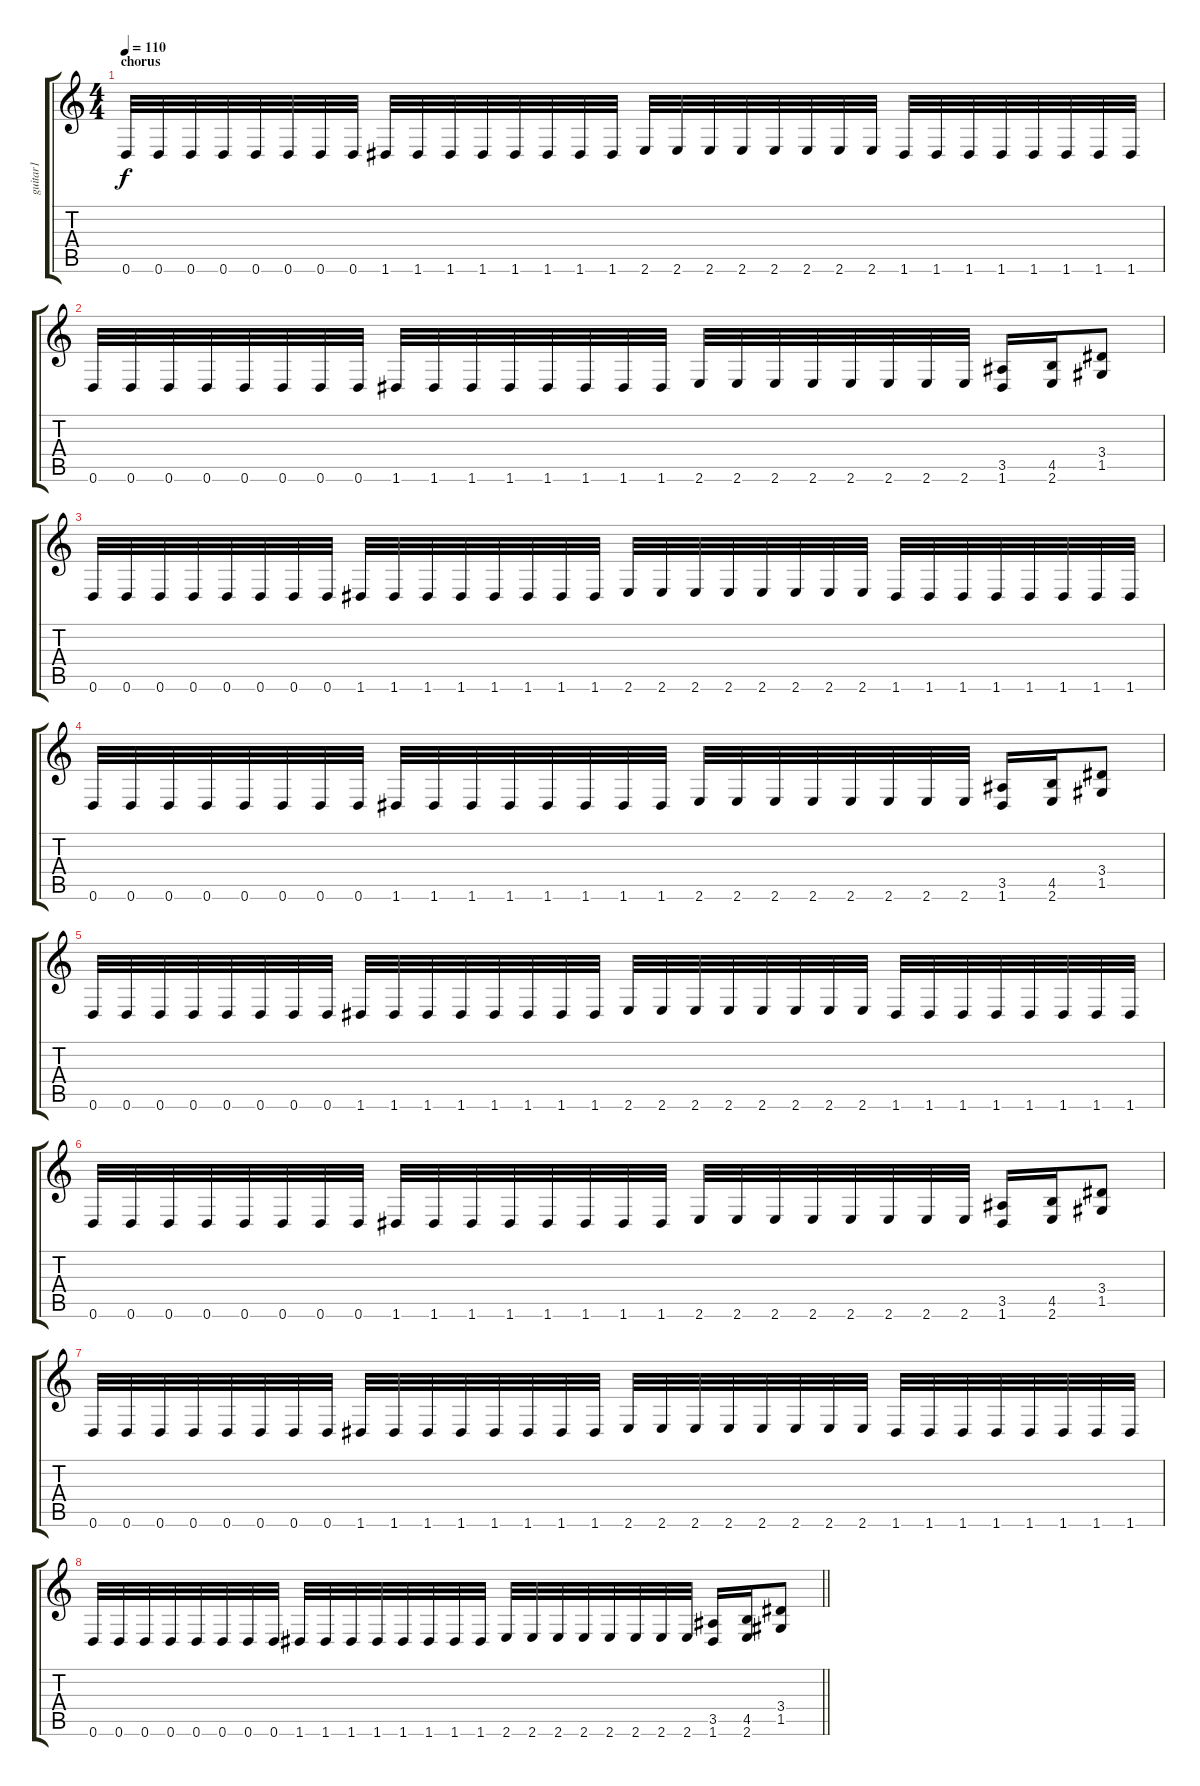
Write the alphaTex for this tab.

\track ("guitar1" "guitar1") {instrument distortionguitar}
\staff {score tabs}
\tuning (D4 A3 F3 C3 G2 D2) {hide}
\ts (4 4)
\section ("" "chorus")
\tempo 110
\clef g2
\ks c
0.6.32{dy f} 0.6.32 0.6.32 0.6.32 0.6.32 0.6.32 0.6.32 0.6.32 1.6.32 1.6.32 1.6.32 1.6.32 1.6.32 1.6.32 1.6.32 1.6.32 2.6.32 2.6.32 2.6.32 2.6.32 2.6.32 2.6.32 2.6.32 2.6.32 1.6.32 1.6.32 1.6.32 1.6.32 1.6.32 1.6.32 1.6.32 1.6.32 |
0.6.32 0.6.32 0.6.32 0.6.32 0.6.32 0.6.32 0.6.32 0.6.32 1.6.32 1.6.32 1.6.32 1.6.32 1.6.32 1.6.32 1.6.32 1.6.32 2.6.32 2.6.32 2.6.32 2.6.32 2.6.32 2.6.32 2.6.32 2.6.32 (3.5 1.6).16 (4.5 2.6).16 (3.4 1.5).8 |
0.6.32 0.6.32 0.6.32 0.6.32 0.6.32 0.6.32 0.6.32 0.6.32 1.6.32 1.6.32 1.6.32 1.6.32 1.6.32 1.6.32 1.6.32 1.6.32 2.6.32 2.6.32 2.6.32 2.6.32 2.6.32 2.6.32 2.6.32 2.6.32 1.6.32 1.6.32 1.6.32 1.6.32 1.6.32 1.6.32 1.6.32 1.6.32 |
0.6.32 0.6.32 0.6.32 0.6.32 0.6.32 0.6.32 0.6.32 0.6.32 1.6.32 1.6.32 1.6.32 1.6.32 1.6.32 1.6.32 1.6.32 1.6.32 2.6.32 2.6.32 2.6.32 2.6.32 2.6.32 2.6.32 2.6.32 2.6.32 (3.5 1.6).16 (4.5 2.6).16 (3.4 1.5).8 |
0.6.32 0.6.32 0.6.32 0.6.32 0.6.32 0.6.32 0.6.32 0.6.32 1.6.32 1.6.32 1.6.32 1.6.32 1.6.32 1.6.32 1.6.32 1.6.32 2.6.32 2.6.32 2.6.32 2.6.32 2.6.32 2.6.32 2.6.32 2.6.32 1.6.32 1.6.32 1.6.32 1.6.32 1.6.32 1.6.32 1.6.32 1.6.32 |
0.6.32 0.6.32 0.6.32 0.6.32 0.6.32 0.6.32 0.6.32 0.6.32 1.6.32 1.6.32 1.6.32 1.6.32 1.6.32 1.6.32 1.6.32 1.6.32 2.6.32 2.6.32 2.6.32 2.6.32 2.6.32 2.6.32 2.6.32 2.6.32 (3.5 1.6).16 (4.5 2.6).16 (3.4 1.5).8 |
0.6.32 0.6.32 0.6.32 0.6.32 0.6.32 0.6.32 0.6.32 0.6.32 1.6.32 1.6.32 1.6.32 1.6.32 1.6.32 1.6.32 1.6.32 1.6.32 2.6.32 2.6.32 2.6.32 2.6.32 2.6.32 2.6.32 2.6.32 2.6.32 1.6.32 1.6.32 1.6.32 1.6.32 1.6.32 1.6.32 1.6.32 1.6.32 |
\barLineRight lightlight
0.6.32 0.6.32 0.6.32 0.6.32 0.6.32 0.6.32 0.6.32 0.6.32 1.6.32 1.6.32 1.6.32 1.6.32 1.6.32 1.6.32 1.6.32 1.6.32 2.6.32 2.6.32 2.6.32 2.6.32 2.6.32 2.6.32 2.6.32 2.6.32 (3.5 1.6).16 (4.5 2.6).16 (3.4 1.5).8
